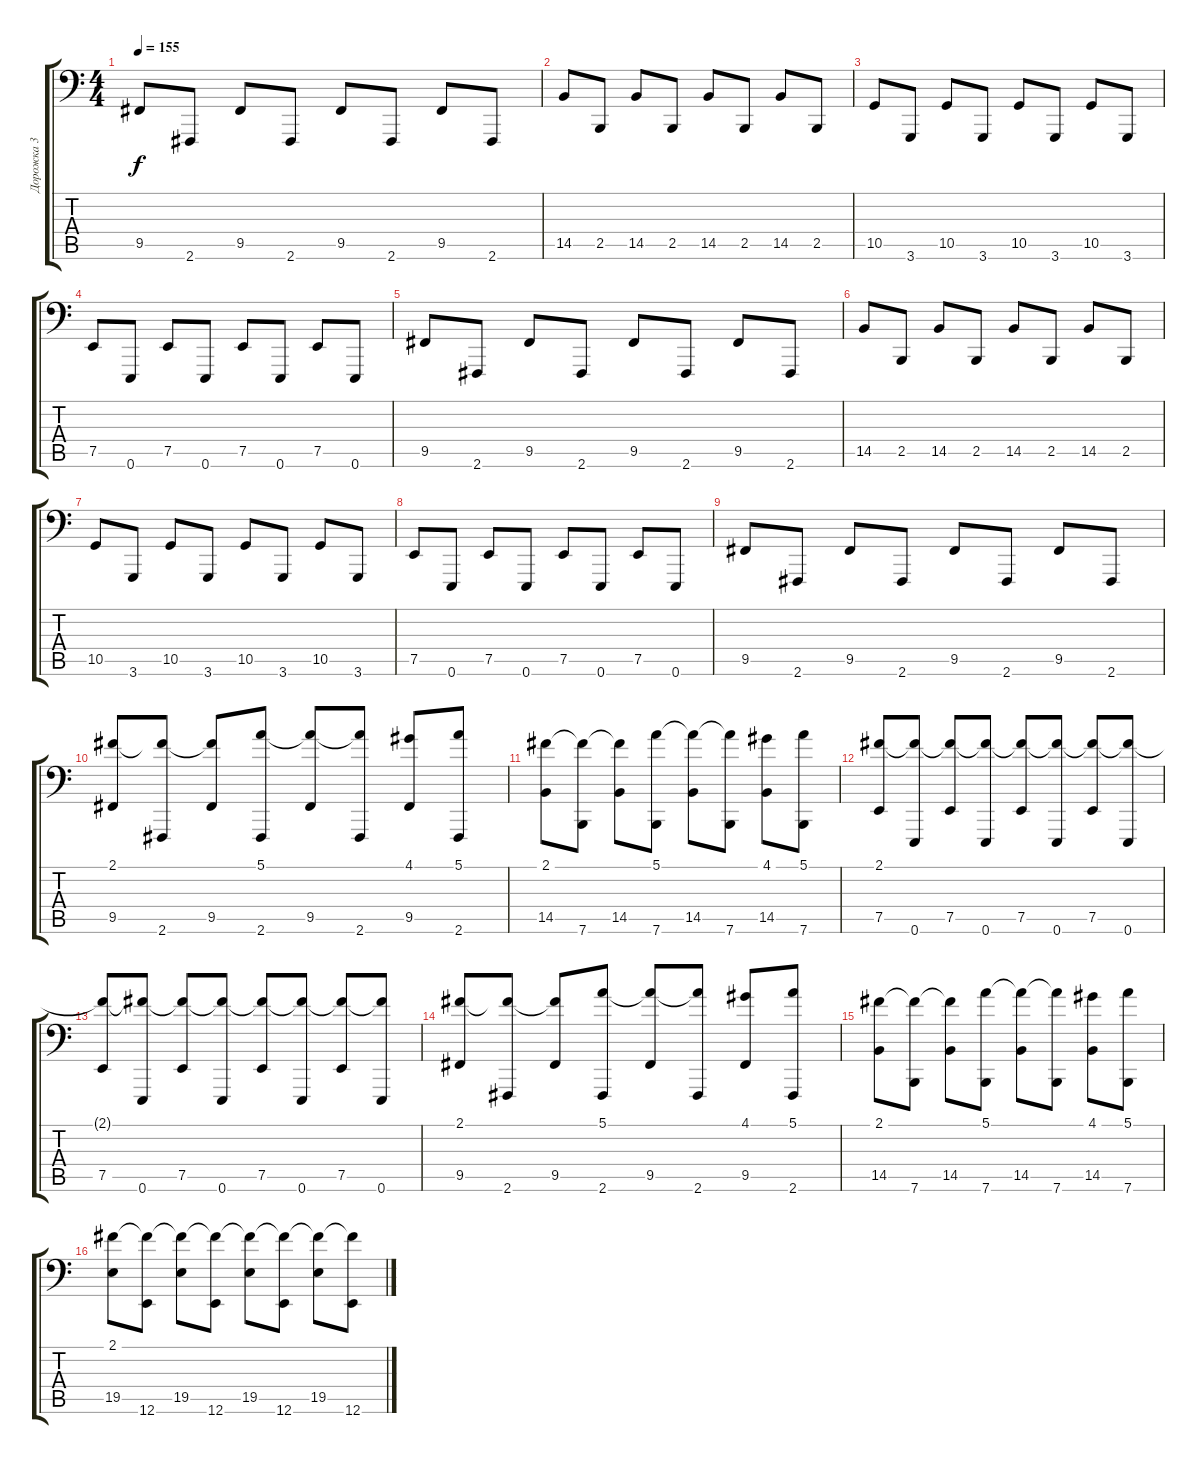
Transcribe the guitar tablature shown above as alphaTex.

\track ("Дорожка 3" "Дорожка 3") {instrument lead2sawtooth}
\staff {score tabs}
\tuning (E4 B3 G3 D3 A1 E1) {hide}
\ts (4 4)
\tempo 155
\clef f4
\ks c
9.5.8{dy f} 2.6.8 9.5.8 2.6.8 9.5.8 2.6.8 9.5.8 2.6.8 |
14.5.8 2.5.8 14.5.8 2.5.8 14.5.8 2.5.8 14.5.8 2.5.8 |
10.5.8 3.6.8 10.5.8 3.6.8 10.5.8 3.6.8 10.5.8 3.6.8 |
7.5.8 0.6.8 7.5.8 0.6.8 7.5.8 0.6.8 7.5.8 0.6.8 |
9.5.8 2.6.8 9.5.8 2.6.8 9.5.8 2.6.8 9.5.8 2.6.8 |
14.5.8 2.5.8 14.5.8 2.5.8 14.5.8 2.5.8 14.5.8 2.5.8 |
10.5.8 3.6.8 10.5.8 3.6.8 10.5.8 3.6.8 10.5.8 3.6.8 |
7.5.8 0.6.8 7.5.8 0.6.8 7.5.8 0.6.8 7.5.8 0.6.8 |
9.5.8 2.6.8 9.5.8 2.6.8 9.5.8 2.6.8 9.5.8 2.6.8 |
(2.1 9.5).8 (2.1{t} 2.6).8 (2.1{t} 9.5).8 (5.1 2.6).8 (5.1{t} 9.5).8 (5.1{t} 2.6).8 (4.1 9.5).8 (5.1 2.6).8 |
(2.1 14.5).8 (2.1{t} 7.6).8 (2.1{t} 14.5).8 (5.1 7.6).8 (5.1{t} 14.5).8 (5.1{t} 7.6).8 (4.1 14.5).8 (5.1 7.6).8 |
(2.1 7.5).8 (2.1{t} 0.6).8 (2.1{t} 7.5).8 (2.1{t} 0.6).8 (2.1{t} 7.5).8 (2.1{t} 0.6).8 (2.1{t} 7.5).8 (2.1{t} 0.6).8 |
(2.1{t} 7.5).8 (2.1{t} 0.6).8 (2.1{t} 7.5).8 (2.1{t} 0.6).8 (2.1{t} 7.5).8 (2.1{t} 0.6).8 (2.1{t} 7.5).8 (2.1{t} 0.6).8 |
(2.1 9.5).8 (2.1{t} 2.6).8 (2.1{t} 9.5).8 (5.1 2.6).8 (5.1{t} 9.5).8 (5.1{t} 2.6).8 (4.1 9.5).8 (5.1 2.6).8 |
(2.1 14.5).8 (2.1{t} 7.6).8 (2.1{t} 14.5).8 (5.1 7.6).8 (5.1{t} 14.5).8 (5.1{t} 7.6).8 (4.1 14.5).8 (5.1 7.6).8 |
(2.1 19.5).8 (2.1{t} 12.6).8 (2.1{t} 19.5).8 (2.1{t} 12.6).8 (2.1{t} 19.5).8 (2.1{t} 12.6).8 (2.1{t} 19.5).8 (2.1{t} 12.6).8
